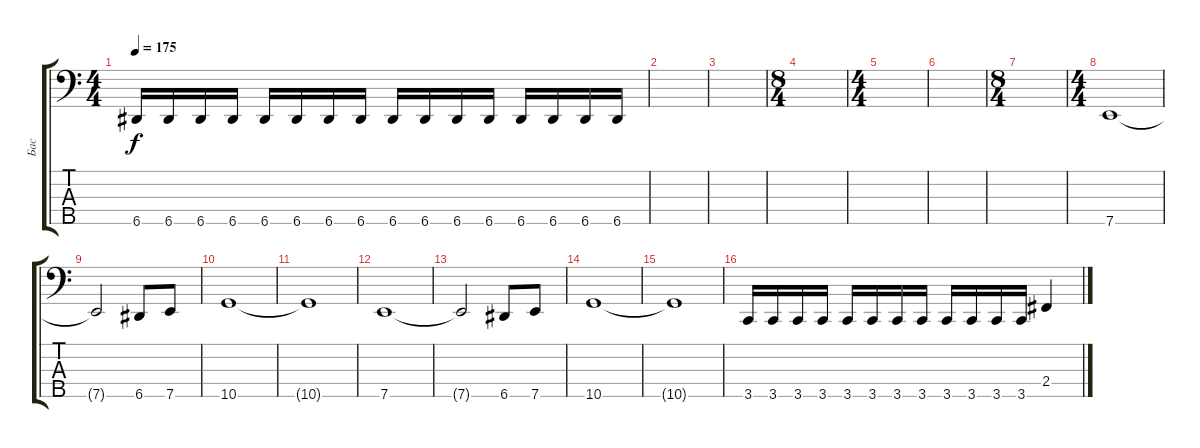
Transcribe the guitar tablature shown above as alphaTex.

\track ("Бас" "Бас") {instrument electricbasspick}
\staff {score tabs}
\tuning (G2 D2 A1 E1 A0) {hide}
\ts (4 4)
\tempo 175
\clef f4
\ks c
6.5.16{dy f} 6.5.16 6.5.16 6.5.16 6.5.16 6.5.16 6.5.16 6.5.16 6.5.16 6.5.16 6.5.16 6.5.16 6.5.16 6.5.16 6.5.16 6.5.16 |
|
|
\ts (8 4)
|
\ts (4 4)
|
|
\ts (8 4)
|
\ts (4 4)
7.5.1 |
7.5{t}.2 6.5.8 7.5.8 |
10.5.1 |
10.5{t}.1 |
7.5.1 |
7.5{t}.2 6.5.8 7.5.8 |
10.5.1 |
10.5{t}.1 |
3.5.16 3.5.16 3.5.16 3.5.16 3.5.16 3.5.16 3.5.16 3.5.16 3.5.16 3.5.16 3.5.16 3.5.16 2.4.4
